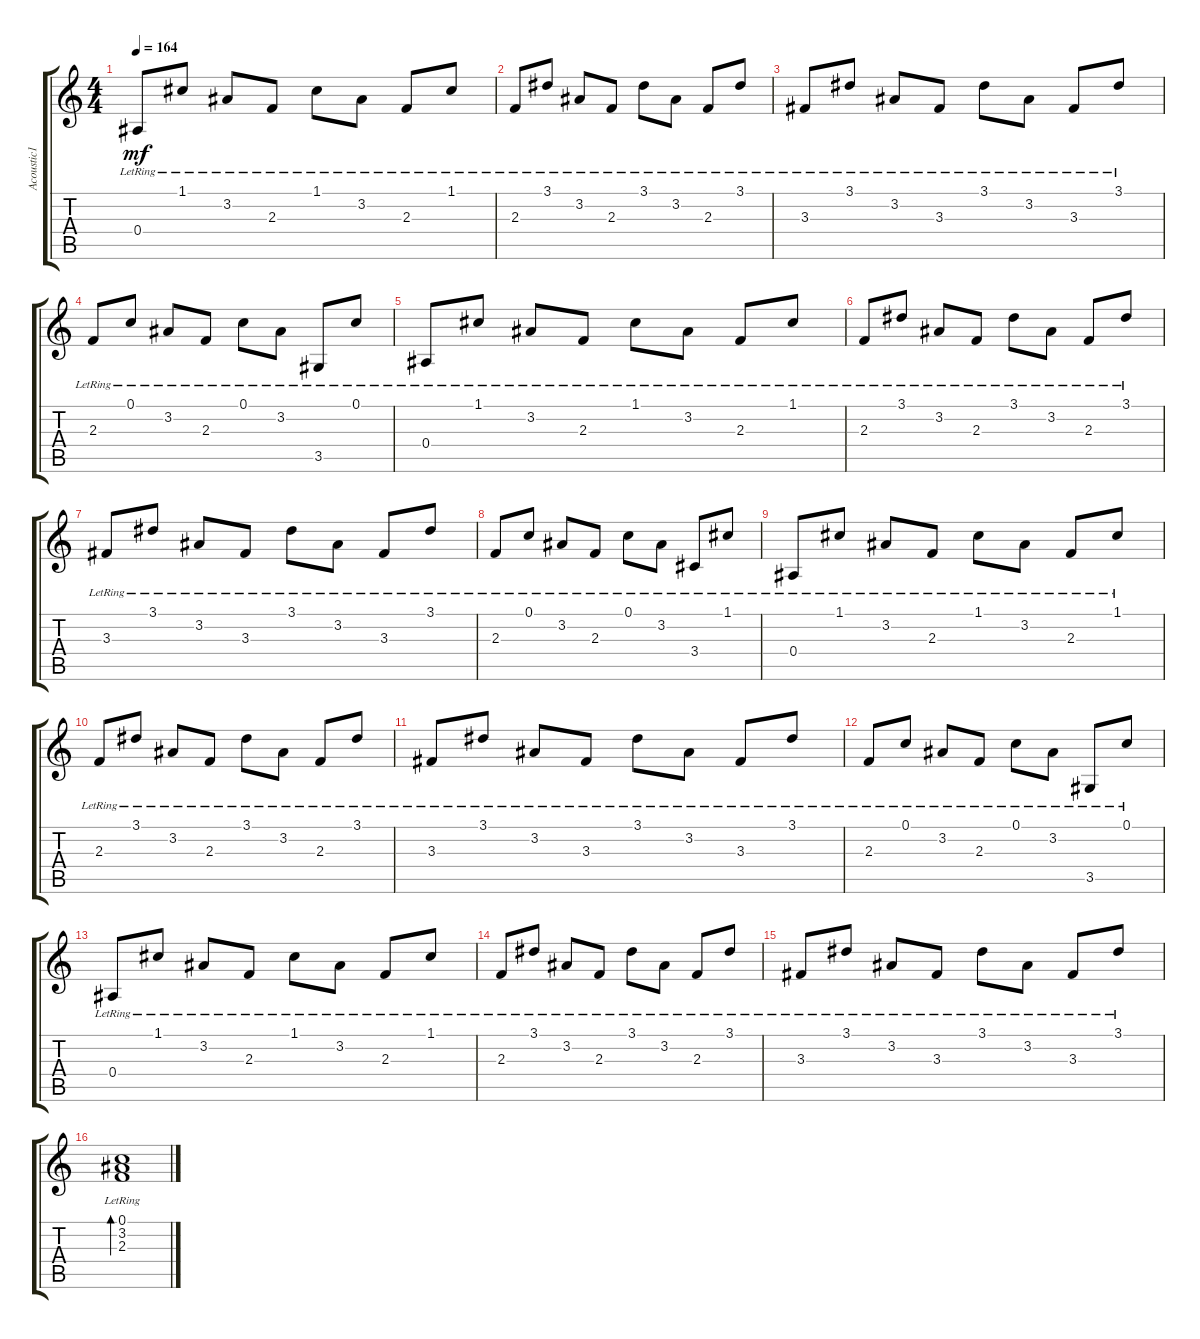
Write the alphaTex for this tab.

\track ("Acoustic1" "Acoustic1") {instrument acousticguitarsteel}
\staff {score tabs}
\tuning (C4 G3 Eb3 Bb2 F2 C2) {hide}
\ts (4 4)
\tempo 164
\clef g2
\ks c
0.4{lr}.8{dy mf} 1.1{lr}.8 3.2{lr}.8 2.3{lr}.8 1.1{lr}.8 3.2{lr}.8 2.3{lr}.8 1.1{lr}.8 |
2.3{lr}.8 3.1{lr}.8 3.2{lr}.8 2.3{lr}.8 3.1{lr}.8 3.2{lr}.8 2.3{lr}.8 3.1{lr}.8 |
3.3{lr}.8 3.1{lr}.8 3.2{lr}.8 3.3{lr}.8 3.1{lr}.8 3.2{lr}.8 3.3{lr}.8 3.1{lr}.8 |
2.3{lr}.8 0.1{lr}.8 3.2{lr}.8 2.3{lr}.8 0.1{lr}.8 3.2{lr}.8 3.5{lr}.8 0.1{lr}.8 |
0.4{lr}.8 1.1{lr}.8 3.2{lr}.8 2.3{lr}.8 1.1{lr}.8 3.2{lr}.8 2.3{lr}.8 1.1{lr}.8 |
2.3{lr}.8 3.1{lr}.8 3.2{lr}.8 2.3{lr}.8 3.1{lr}.8 3.2{lr}.8 2.3{lr}.8 3.1{lr}.8 |
3.3{lr}.8 3.1{lr}.8 3.2{lr}.8 3.3{lr}.8 3.1{lr}.8 3.2{lr}.8 3.3{lr}.8 3.1{lr}.8 |
2.3{lr}.8 0.1{lr}.8 3.2{lr}.8 2.3{lr}.8 0.1{lr}.8 3.2{lr}.8 3.4{lr}.8 1.1{lr}.8 |
0.4{lr}.8 1.1{lr}.8 3.2{lr}.8 2.3{lr}.8 1.1{lr}.8 3.2{lr}.8 2.3{lr}.8 1.1{lr}.8 |
2.3{lr}.8 3.1{lr}.8 3.2{lr}.8 2.3{lr}.8 3.1{lr}.8 3.2{lr}.8 2.3{lr}.8 3.1{lr}.8 |
3.3{lr}.8 3.1{lr}.8 3.2{lr}.8 3.3{lr}.8 3.1{lr}.8 3.2{lr}.8 3.3{lr}.8 3.1{lr}.8 |
2.3{lr}.8 0.1{lr}.8 3.2{lr}.8 2.3{lr}.8 0.1{lr}.8 3.2{lr}.8 3.5{lr}.8 0.1{lr}.8 |
0.4{lr}.8 1.1{lr}.8 3.2{lr}.8 2.3{lr}.8 1.1{lr}.8 3.2{lr}.8 2.3{lr}.8 1.1{lr}.8 |
2.3{lr}.8 3.1{lr}.8 3.2{lr}.8 2.3{lr}.8 3.1{lr}.8 3.2{lr}.8 2.3{lr}.8 3.1{lr}.8 |
3.3{lr}.8 3.1{lr}.8 3.2{lr}.8 3.3{lr}.8 3.1{lr}.8 3.2{lr}.8 3.3{lr}.8 3.1{lr}.8 |
(0.1{lr} 3.2{lr} 2.3{lr}).1{bd 480}
